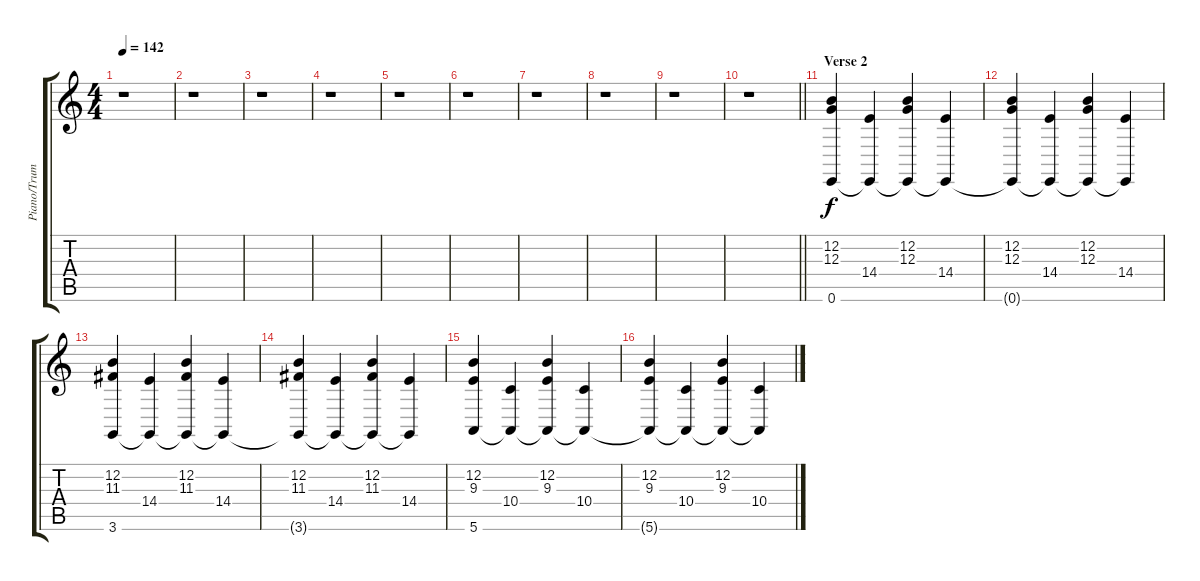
\track ("Piano/Trumpet" "Piano/Trum") {instrument acousticgrandpiano}
\staff {score tabs}
\tuning (E4 B3 G3 D3 A2 E2) {hide}
\ts (4 4)
\tempo 142
\clef g2
\ks c
r.1{dy f} |
r.1 |
r.1 |
r.1 |
r.1 |
r.1 |
r.1 |
r.1 |
r.1 |
\barLineRight lightlight
r.1 |
\section ("" "Verse 2")
(12.2 12.3 0.6).4 (14.4 0.6{t}).4 (12.2 12.3 0.6{t}).4 (14.4 0.6{t}).4 |
(12.2 12.3 0.6{t}).4 (14.4 0.6{t}).4 (12.2 12.3 0.6{t}).4 (14.4 0.6{t}).4 |
(12.2 11.3 3.6).4 (14.4 3.6{t}).4 (12.2 11.3 3.6{t}).4 (14.4 3.6{t}).4 |
(12.2 11.3 3.6{t}).4 (14.4 3.6{t}).4 (12.2 11.3 3.6{t}).4 (14.4 3.6{t}).4 |
(12.2 9.3 5.6).4 (10.4 5.6{t}).4 (12.2 9.3 5.6{t}).4 (10.4 5.6{t}).4 |
(12.2 9.3 5.6{t}).4 (10.4 5.6{t}).4 (12.2 9.3 5.6{t}).4 (10.4 5.6{t}).4
